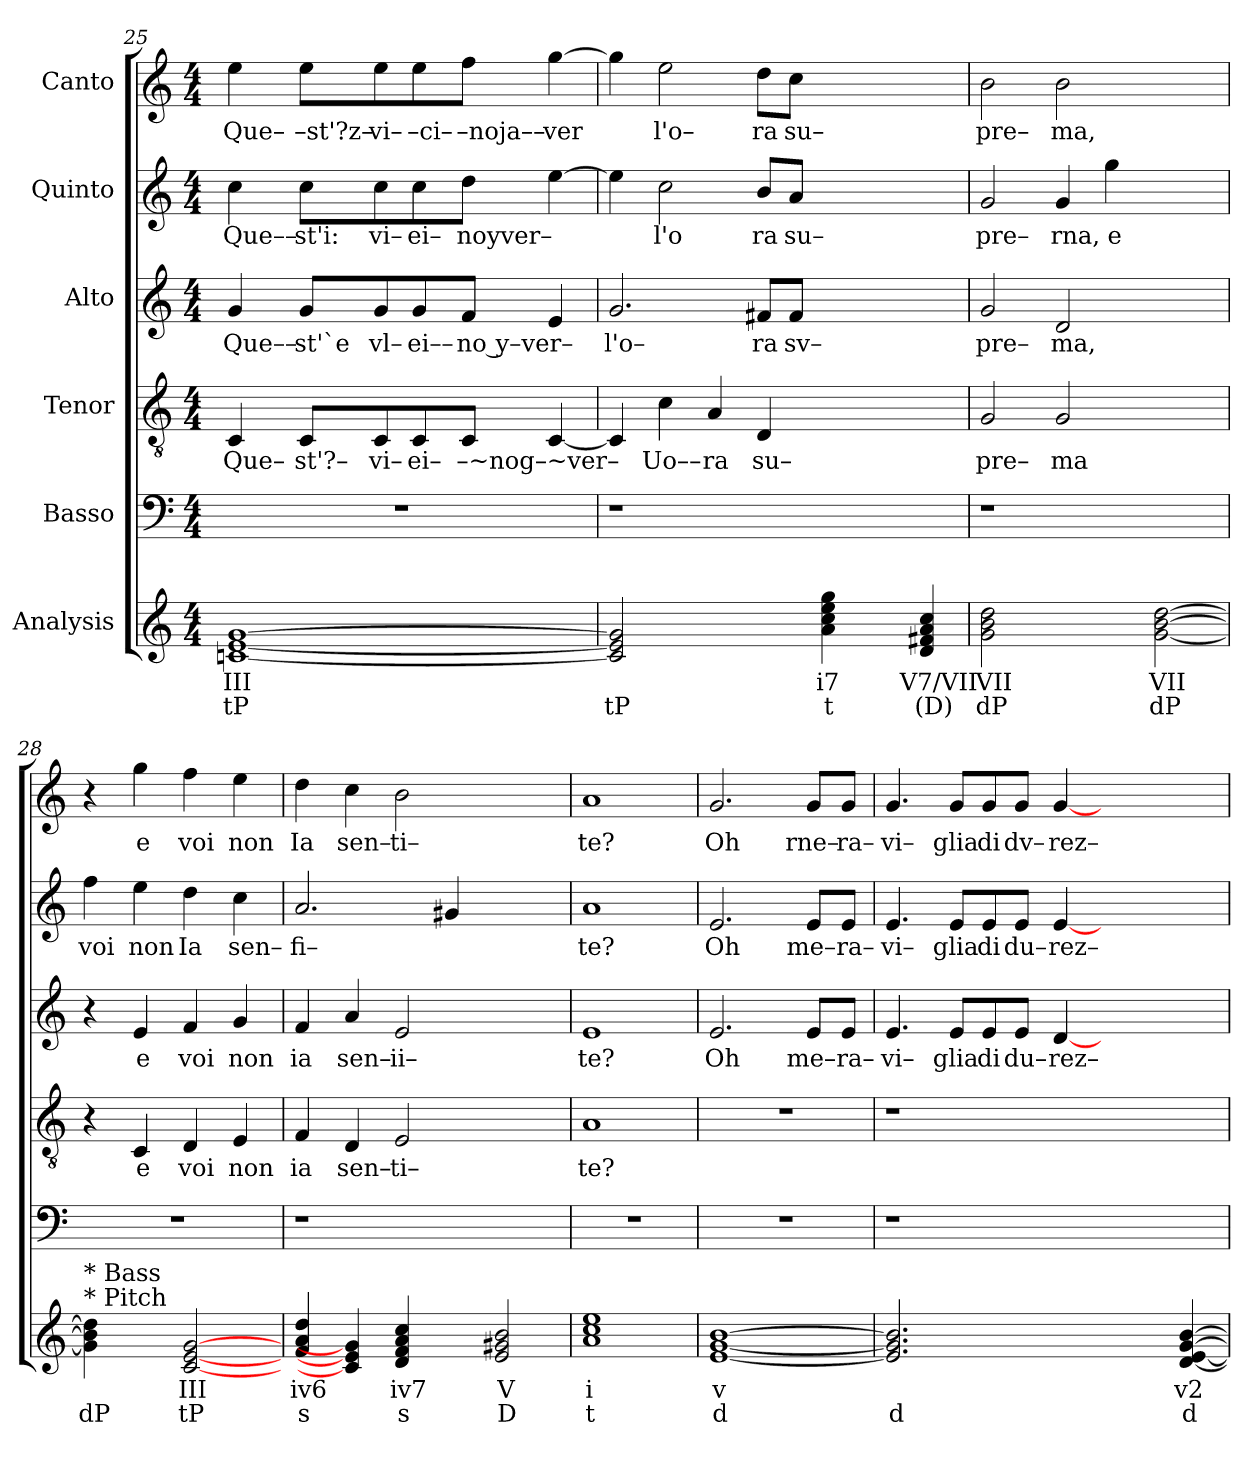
**kern	**text	**text	**kern	**kern	**text	**kern	**text	**kern	**text	**kern	**text
*part6	*part6	*part6	*part5	*part4	*part4	*part3	*part3	*part2	*part2	*part1	*part1
*staff6	*staff6	*staff6	*staff5	*staff4	*staff4	*staff3	*staff3	*staff2	*staff2	*staff1	*staff1
*I"Analysis	*	*	*I"Basso	*I"Tenor	*	*I"Alto	*	*I"Quinto	*	*I"Canto	*
*	*	*	*clefF4	*clefGv2	*	*clefG2	*	*clefG2	*	*clefG2	*
*k[]	*	*	*k[]	*k[]	*	*k[]	*	*k[]	*	*k[]	*
*M4/4	*	*	*M4/4	*M4/4	*	*M4/4	*	*M4/4	*	*M4/4	*
=25	=25	=25	=25	=25	=25	=25	=25	=25	=25	=25	=25
!	!	!	!	!	!LO:LY:b	!	!	!	!	!	!
!	!	!	!	!	!	!	!LO:LY:b	!	!	!	!
!	!	!	!	!	!	!	!	!	!LO:LY:b	!	!
!	!	!	!	!	!	!	!	!	!	!	!LO:LY:b
[1cn [1e [1g	III	tP	1r	4C/	Que–	4g/	Que––	4cc\	Que––	4ee\	Que–
!	!	!	!	!	!LO:LY:b	!	!	!	!	!	!
!	!	!	!	!	!	!	!LO:LY:b	!	!	!	!
!	!	!	!	!	!	!	!	!	!LO:LY:b	!	!
!	!	!	!	!	!	!	!	!	!	!	!LO:LY:b
.	.	.	.	8C/L	st'?–	8g/L	st'`e	8cc\L	st'i:	8ee\L	–st'?z–
!	!	!	!	!	!LO:LY:b	!	!	!	!	!	!
!	!	!	!	!	!	!	!LO:LY:b	!	!	!	!
!	!	!	!	!	!	!	!	!	!LO:LY:b	!	!
!	!	!	!	!	!	!	!	!	!	!	!LO:LY:b
.	.	.	.	8C/	vi–	8g/	vl–	8cc\	vi–	8ee\	vi–
!	!	!	!	!	!LO:LY:b	!	!	!	!	!	!
!	!	!	!	!	!	!	!LO:LY:b	!	!	!	!
!	!	!	!	!	!	!	!	!	!LO:LY:b	!	!
!	!	!	!	!	!	!	!	!	!	!	!LO:LY:b
.	.	.	.	8C/	ei–	8g/	ei––	8cc\	ei–	8ee\	–ci–
!	!	!	!	!	!LO:LY:b	!	!	!	!	!	!
!	!	!	!	!	!	!	!LO:LY:b	!	!	!	!
!	!	!	!	!	!	!	!	!	!LO:LY:b	!	!
!	!	!	!	!	!	!	!	!	!	!	!LO:LY:b
.	.	.	.	8C/J	–~nog–~ver–	8f/J	no y–ver–	8dd\J	noyver–	8ff\J	–noja––
!	!	!	!	!	!	!	!	!	!	!	!LO:LY:b
.	.	.	.	[4C/	.	4e/	.	[4ee\	.	[4gg\	ver
=26	=26	=26	=26	=26	=26	=26	=26	=26	=26	=26	=26
!	!	!	!	!	!	!	!LO:LY:b	!	!	!	!
2c] 2e] 2g]	.	tP	1r	4C/]	.	2.g/	l'o–	4ee\]	.	4gg\]	.
!	!	!	!	!	!LO:LY:b	!	!	!	!	!	!
!	!	!	!	!	!	!	!	!	!LO:LY:b	!	!
!	!	!	!	!	!	!	!	!	!	!	!LO:LY:b
.	.	.	.	4c\	Uo––	.	.	2cc\	l'o	2ee\	l'o–
!	!	!	!	!	!LO:LY:b	!	!	!	!	!	!
2ryy	.	.	.	4A/	ra	.	.	.	.	.	.
!	!	!	!	!	!LO:LY:b	!	!	!	!	!	!
!	!	!	!	!	!	!	!LO:LY:b	!	!	!	!
!	!	!	!	!	!	!	!	!	!LO:LY:b	!	!
!	!	!	!	!	!	!	!	!	!	!	!LO:LY:b
.	.	.	.	4D/	su–	8f#X/L	ra	8b/L	ra	8dd\L	ra
!	!	!	!	!	!	!	!LO:LY:b	!	!	!	!
!	!	!	!	!	!	!	!	!	!LO:LY:b	!	!
!	!	!	!	!	!	!	!	!	!	!	!LO:LY:b
.	.	.	.	.	.	8f#/J	sv–	8a/J	su–	8cc\J	su–
4a 4cc 4ee 4gg	i7	t	2.ryy	2.ryy	.	2.ryy	.	2.ryy	.	2.ryy	.
4ryy	.	.	.	.	.	.	.	.	.	.	.
4d 4f#X 4a 4cc	V7/VII	(D)	.	.	.	.	.	.	.	.	.
=27	=27	=27	=27	=27	=27	=27	=27	=27	=27	=27	=27
!	!	!	!	!	!LO:LY:b	!	!	!	!	!	!
!	!	!	!	!	!	!	!LO:LY:b	!	!	!	!
!	!	!	!	!	!	!	!	!	!LO:LY:b	!	!
!	!	!	!	!	!	!	!	!	!	!	!LO:LY:b
2g 2b 2dd	VII	dP	1r	2G/	pre–	2g/	pre–	2g/	pre–	2b\	pre–
!	!	!	!	!	!LO:LY:b	!	!	!	!	!	!
!	!	!	!	!	!	!	!LO:LY:b	!	!	!	!
!	!	!	!	!	!	!	!	!	!LO:LY:b	!	!
!	!	!	!	!	!	!	!	!	!	!	!LO:LY:b
2ryy	.	.	.	2G/	ma	2d/	ma,	4g/	rna,	2b\	ma,
!	!	!	!	!	!	!	!	!	!LO:LY:b	!	!
.	.	.	.	.	.	.	.	4gg\	e	.	.
[2g [2b [2dd	VII	dP	2ryy	2ryy	.	2ryy	.	2ryy	.	2ryy	.
=28	=28	=28	=28	=28	=28	=28	=28	=28	=28	=28	=28
!LO:TX:a:t=* Pitch	!	!	!	!	!	!	!	!	!	!	!
!LO:TX:a:t=* Bass	!	!	!	!	!	!	!	!	!	!	!
!	!	!	!	!	!	!	!	!	!LO:LY:b	!	!
4g] 4b] 4dd]	.	dP	1r	4r	.	4r	.	4ff\	voi	4r	.
!	!	!	!	!	!LO:LY:b	!	!	!	!	!	!
!	!	!	!	!	!	!	!LO:LY:b	!	!	!	!
!	!	!	!	!	!	!	!	!	!LO:LY:b	!	!
!	!	!	!	!	!	!	!	!	!	!	!LO:LY:b
4ryy	.	.	.	4C/	e	4e/	e	4ee\	non	4gg\	e
!	!	!	!	!	!LO:LY:b	!	!	!	!	!	!
!	!	!	!	!	!	!	!LO:LY:b	!	!	!	!
!	!	!	!	!	!	!	!	!	!LO:LY:b	!	!
!	!	!	!	!	!	!	!	!	!	!	!LO:LY:b
[2c [2e [2g	III	tP	.	4D/	voi	4f/	voi	4dd\	Ia	4ff\	voi
!	!	!	!	!	!LO:LY:b	!	!	!	!	!	!
!	!	!	!	!	!	!	!LO:LY:b	!	!	!	!
!	!	!	!	!	!	!	!	!	!LO:LY:b	!	!
!	!	!	!	!	!	!	!	!	!	!	!LO:LY:b
.	.	.	.	4E/	non	4g/	non	4cc\	sen–	4ee\	non
=29	=29	=29	=29	=29	=29	=29	=29	=29	=29	=29	=29
!	!	!	!	!	!LO:LY:b	!	!	!	!	!	!
!	!	!	!	!	!	!	!LO:LY:b	!	!	!	!
!	!	!	!	!	!	!	!	!	!LO:LY:b	!	!
!	!	!	!	!	!	!	!	!	!	!	!LO:LY:b
4f 4a 4dd	iv6	s	1r	4F/	ia	4f/	ia	2.a/	fi–	4dd\	Ia
!	!	!	!	!	!LO:LY:b	!	!	!	!	!	!
!	!	!	!	!	!	!	!LO:LY:b	!	!	!	!
!	!	!	!	!	!	!	!	!	!	!	!LO:LY:b
4c] 4e] 4g]	.	.	.	4D/	sen–	4a/	sen–	.	.	4cc\	sen–
!	!	!	!	!	!LO:LY:b	!	!	!	!	!	!
!	!	!	!	!	!	!	!LO:LY:b	!	!	!	!
!	!	!	!	!	!	!	!	!	!	!	!LO:LY:b
4d 4f 4a 4cc	iv7	s	.	2E/	ti–	2e/	ii–	.	.	2b\	ti–
4ryy	.	.	.	.	.	.	.	4g#X/	.	.	.
2e 2g#X 2b	V	D	2ryy	2ryy	.	2ryy	.	2ryy	.	2ryy	.
=30	=30	=30	=30	=30	=30	=30	=30	=30	=30	=30	=30
!	!	!	!	!	!LO:LY:b	!	!	!	!	!	!
!	!	!	!	!	!	!	!LO:LY:b	!	!	!	!
!	!	!	!	!	!	!	!	!	!LO:LY:b	!	!
!	!	!	!	!	!	!	!	!	!	!	!LO:LY:b
1a 1cc 1ee	i	t	1r	1A	te?	1e	te?	1a	te?	1a	te?
=31	=31	=31	=31	=31	=31	=31	=31	=31	=31	=31	=31
!	!	!	!	!	!	!	!LO:LY:b	!	!	!	!
!	!	!	!	!	!	!	!	!	!LO:LY:b	!	!
!	!	!	!	!	!	!	!	!	!	!	!LO:LY:b
[1e [1g [1b	v	d	1r	1r	.	2.e/	Oh	2.e/	Oh	2.g/	Oh
!	!	!	!	!	!	!	!LO:LY:b	!	!	!	!
!	!	!	!	!	!	!	!	!	!LO:LY:b	!	!
!	!	!	!	!	!	!	!	!	!	!	!LO:LY:b
.	.	.	.	.	.	8e/L	me–	8e/L	me–	8g/L	rne–
!	!	!	!	!	!	!	!LO:LY:b	!	!	!	!
!	!	!	!	!	!	!	!	!	!LO:LY:b	!	!
!	!	!	!	!	!	!	!	!	!	!	!LO:LY:b
.	.	.	.	.	.	8e/J	ra–	8e/J	ra–	8g/J	ra–
=32	=32	=32	=32	=32	=32	=32	=32	=32	=32	=32	=32
!	!	!	!	!	!	!	!LO:LY:b	!	!	!	!
!	!	!	!	!	!	!	!	!	!LO:LY:b	!	!
!	!	!	!	!	!	!	!	!	!	!	!LO:LY:b
2.e] 2.g] 2.b]	.	d	1r	1r	.	4.e/	vi–	4.e/	vi–	4.g/	vi–
!	!	!	!	!	!	!	!LO:LY:b	!	!	!	!
!	!	!	!	!	!	!	!	!	!LO:LY:b	!	!
!	!	!	!	!	!	!	!	!	!	!	!LO:LY:b
.	.	.	.	.	.	8e/L	glia	8e/L	glia	8g/L	glia
!	!	!	!	!	!	!	!LO:LY:b	!	!	!	!
!	!	!	!	!	!	!	!	!	!LO:LY:b	!	!
!	!	!	!	!	!	!	!	!	!	!	!LO:LY:b
.	.	.	.	.	.	8e/	di	8e/	di	8g/	di
!	!	!	!	!	!	!	!LO:LY:b	!	!	!	!
!	!	!	!	!	!	!	!	!	!LO:LY:b	!	!
!	!	!	!	!	!	!	!	!	!	!	!LO:LY:b
.	.	.	.	.	.	8e/J	du–	8e/J	du–	8g/J	dv–
!	!	!	!	!	!	!	!LO:LY:b	!	!	!	!
!	!	!	!	!	!	!	!	!	!LO:LY:b	!	!
!	!	!	!	!	!	!	!	!	!	!	!LO:LY:b
2.ryy	.	.	.	.	.	[4d/	rez–	[4e/	rez–	[4g/	rez–
.	.	.	2.ryy	2.ryy	.	2.ryy	.	2.ryy	.	2.ryy	.
[4d [4e [4g [4b	v2	d	.	.	.	.	.	.	.	.	.
=	=	=	=	=	=	=	=	=	=	=	=
*-	*-	*-	*-	*-	*-	*-	*-	*-	*-	*-	*-
